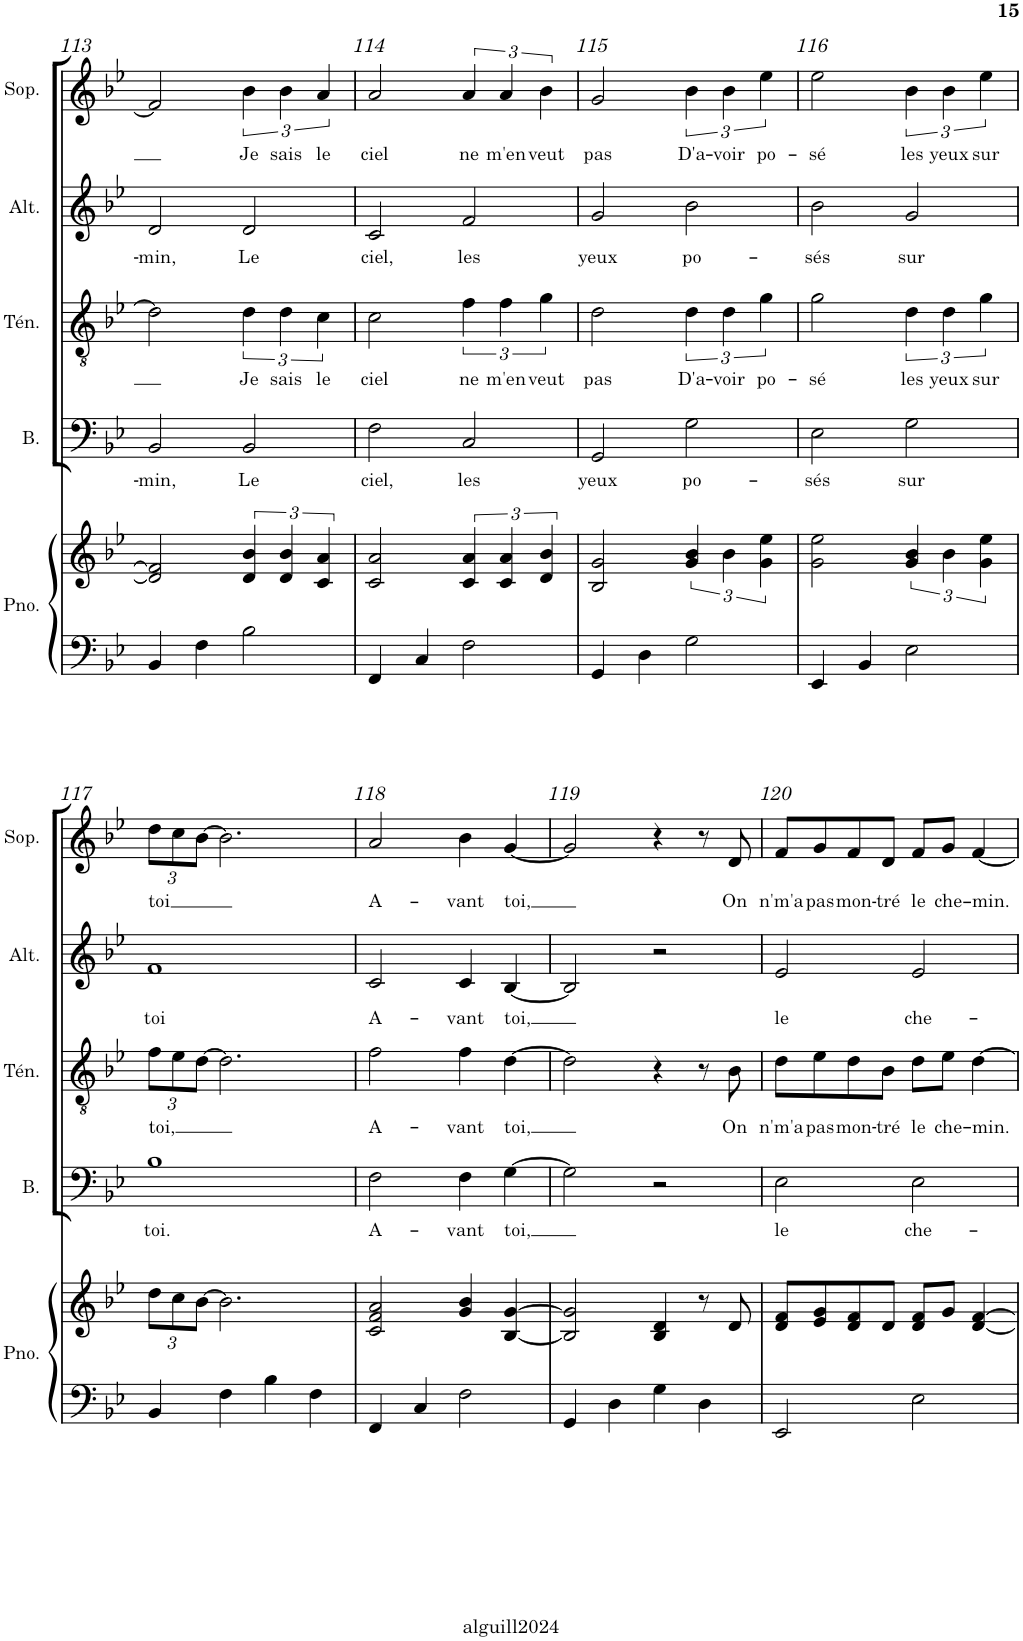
**kern	**kern	**kern	**text	**kern	**text	**kern	**text	**kern	**text
*part5	*part5	*part4	*part4	*part3	*part3	*part2	*part2	*part1	*part1
*staff6	*staff5	*staff4	*staff4	*staff3	*staff3	*staff2	*staff2	*staff1	*staff1
*I"Piano	*	*I"Basse	*	*I"Ténor	*	*I"Alto	*	*I"Soprano	*
*I'Pno.	*	*I'B.	*	*I'Tén.	*	*I'Alt.	*	*I'Sop.	*
!!LO:PB:g=z
*clefF4	*clefG2	*clefF4	*	*clefGv2	*	*clefG2	*	*clefG2	*
*k[b-e-]	*k[b-e-]	*k[b-e-]	*	*k[b-e-]	*	*k[b-e-]	*	*k[b-e-]	*
*g:	*g:	*g:	*	*g:	*	*g:	*	*g:	*
*M4/4	*M4/4	*M4/4	*	*M4/4	*	*M4/4	*	*M4/4	*
=113	=113	=113	=113	=113	=113	=113	=113	=113	=113
!	!	!	!LO:LY:b	!	!	!	!LO:LY:b	!	!
4BB-/	2d/] 2f/]	2BB-/	-min,	2d\]	.	2d/	-min,	2f/]	.
4F\	.	.	.	.	.	.	.	.	.
!	!	!	!LO:LY:b	!	!LO:LY:b	!	!LO:LY:b	!	!LO:LY:b
2B-\	6d/ 6b-/	2BB-/	Le	6d\	Je	2d/	Le	6b-\	Je
!	!	!	!	!	!LO:LY:b	!	!	!	!LO:LY:b
.	6d/ 6b-/	.	.	6d\	sais	.	.	6b-\	sais
!	!	!	!	!	!LO:LY:b	!	!	!	!LO:LY:b
.	6c/ 6a/	.	.	6c\	le	.	.	6a/	le
=114	=114	=114	=114	=114	=114	=114	=114	=114	=114
!	!	!	!LO:LY:b	!	!LO:LY:b	!	!LO:LY:b	!	!LO:LY:b
4FF/	2c/ 2a/	2F\	ciel,	2c\	ciel	2c/	ciel,	2a/	ciel
4C/	.	.	.	.	.	.	.	.	.
!	!	!	!LO:LY:b	!	!LO:LY:b	!	!LO:LY:b	!	!LO:LY:b
2F\	6c/ 6a/	2C/	les	6f\	ne	2f/	les	6a/	ne
!	!	!	!	!	!LO:LY:b	!	!	!	!LO:LY:b
.	6c/ 6a/	.	.	6f\	m'en	.	.	6a/	m'en
!	!	!	!	!	!LO:LY:b	!	!	!	!LO:LY:b
.	6d/ 6b-/	.	.	6g\	veut	.	.	6b-\	veut
=115	=115	=115	=115	=115	=115	=115	=115	=115	=115
!	!	!	!LO:LY:b	!	!LO:LY:b	!	!LO:LY:b	!	!LO:LY:b
4GG/	2B-/ 2g/	2GG/	yeux	2d\	pas	2g/	yeux	2g/	pas
4D\	.	.	.	.	.	.	.	.	.
!	!	!	!LO:LY:b	!	!LO:LY:b	!	!LO:LY:b	!	!LO:LY:b
2G\	6g/ 6b-/	2G\	po-	6d\	D'a-	2b-\	po-	6b-\	D'a-
!	!	!	!	!	!LO:LY:b	!	!	!	!LO:LY:b
.	6b-\	.	.	6d\	-voir	.	.	6b-\	-voir
!	!	!	!	!	!LO:LY:b	!	!	!	!LO:LY:b
.	6g\ 6ee-\	.	.	6g\	po-	.	.	6ee-\	po-
=116	=116	=116	=116	=116	=116	=116	=116	=116	=116
!	!	!	!LO:LY:b	!	!LO:LY:b	!	!LO:LY:b	!	!LO:LY:b
4EE-/	2g\ 2ee-\	2E-\	-sés	2g\	-sé	2b-\	-sés	2ee-\	-sé
4BB-/	.	.	.	.	.	.	.	.	.
!	!	!	!LO:LY:b	!	!LO:LY:b	!	!LO:LY:b	!	!LO:LY:b
2E-\	6g/ 6b-/	2G\	sur	6d\	les	2g/	sur	6b-\	les
!	!	!	!	!	!LO:LY:b	!	!	!	!LO:LY:b
.	6b-\	.	.	6d\	yeux	.	.	6b-\	yeux
!	!	!	!	!	!LO:LY:b	!	!	!	!LO:LY:b
.	6g\ 6ee-\	.	.	6g\	sur	.	.	6ee-\	sur
!!LO:LB:g=z
=117	=117	=117	=117	=117	=117	=117	=117	=117	=117
*	*Xbrackettup	*	*	*	*	*	*	*	*
!	!	!	!LO:LY:b	!	!	!	!	!	!
*	*	*	*	*Xbrackettup	*	*	*	*	*
!	!	!	!	!	!LO:LY:b	!	!LO:LY:b	!	!
*	*	*	*	*	*	*	*	*Xbrackettup	*
!	!	!	!	!	!	!	!	!	!LO:LY:b
4BB-/	12dd\L	1B-	toi.	12f\L	toi,	1f	toi	12dd\L	toi
.	12cc\	.	.	12e-\	.	.	.	12cc\	.
.	[12b-\J	.	.	[12d\J	.	.	.	[12b-\J	.
4F\	2.b-\]	.	.	2.d\]	.	.	.	2.b-\]	.
4B-\	.	.	.	.	.	.	.	.	.
4F\	.	.	.	.	.	.	.	.	.
=118	=118	=118	=118	=118	=118	=118	=118	=118	=118
!	!	!	!LO:LY:b	!	!LO:LY:b	!	!LO:LY:b	!	!LO:LY:b
4FF/	2c/ 2f/ 2a/	2F\	A-	2f\	A-	2c/	A-	2a/	A-
4C/	.	.	.	.	.	.	.	.	.
!	!	!	!LO:LY:b	!	!LO:LY:b	!	!LO:LY:b	!	!LO:LY:b
2F\	4g/ 4b-/	4F\	-vant	4f\	-vant	4c/	-vant	4b-\	-vant
!	!	!	!LO:LY:b	!	!LO:LY:b	!	!LO:LY:b	!	!LO:LY:b
.	[4B-/ [4g/	[4G\	toi,	[4d\	toi,	[4B-/	toi,	[4g/	toi,
=119	=119	=119	=119	=119	=119	=119	=119	=119	=119
4GG/	2B-/] 2g/]	2G\]	.	2d\]	.	2B-/]	.	2g/]	.
4D\	.	.	.	.	.	.	.	.	.
4G\	4B-/ 4d/	2r	.	4r	.	2r	.	4r	.
4D\	8r	.	.	8r	.	.	.	8r	.
!	!	!	!	!	!LO:LY:b	!	!	!	!LO:LY:b
.	8d/	.	.	8B-\	On	.	.	8d/	On
=120	=120	=120	=120	=120	=120	=120	=120	=120	=120
!	!	!	!LO:LY:b	!	!LO:LY:b	!	!LO:LY:b	!	!LO:LY:b
2EE-/	8d/ 8f/L	2E-\	le	8d\L	n'm'a	2e-/	le	8f/L	n'm'a
!	!	!	!	!	!LO:LY:b	!	!	!	!LO:LY:b
.	8e-/ 8g/	.	.	8e-\	pas	.	.	8g/	pas
!	!	!	!	!	!LO:LY:b	!	!	!	!LO:LY:b
.	8d/ 8f/	.	.	8d\	mon-	.	.	8f/	mon-
!	!	!	!	!	!LO:LY:b	!	!	!	!LO:LY:b
.	8d/J	.	.	8B-\J	-tré	.	.	8d/J	-tré
!	!	!	!LO:LY:b	!	!LO:LY:b	!	!LO:LY:b	!	!LO:LY:b
2E-\	8d/ 8f/L	2E-\	che-	8d\L	le	2e-/	che-	8f/L	le
!	!	!	!	!	!LO:LY:b	!	!	!	!LO:LY:b
.	8g/J	.	.	8e-\J	che-	.	.	8g/J	che-
!	!	!	!	!	!LO:LY:b	!	!	!	!LO:LY:b
.	[4d/ [4f/	.	.	[4d\	-min.	.	.	[4f/	-min.
=	=	=	=	=	=	=	=	=	=
*-	*-	*-	*-	*-	*-	*-	*-	*-	*-
